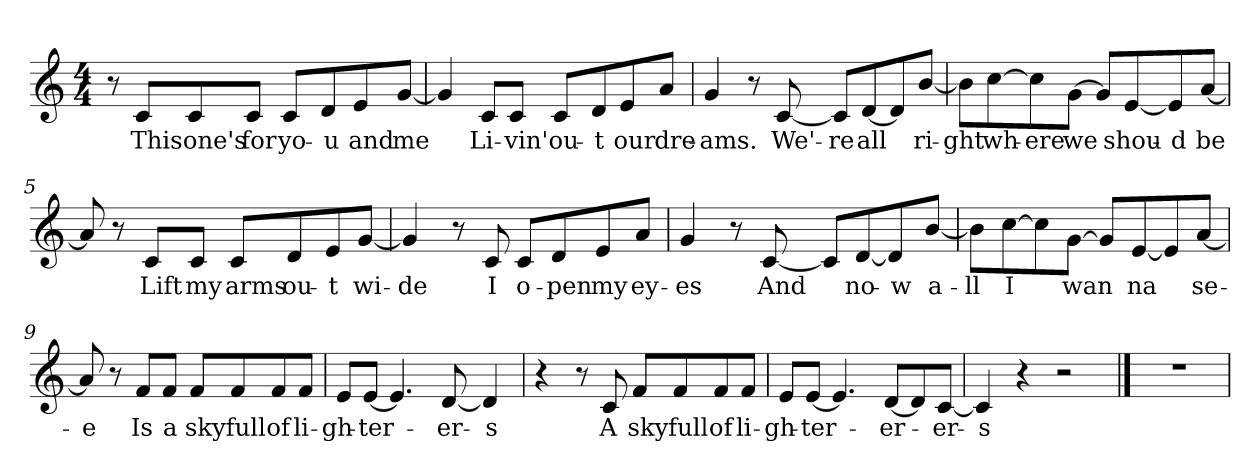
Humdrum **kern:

**kern	**text
*part1	*part1
*staff1	*staff1
*clefG2	*
*M4/4	*
=1	=1
8r	.
8c/L	This
8c/	one's
8c/J	for
8c/L	yo-
8d/	-u
8e/	and
[8g/J	me
=2	=2
4g/]	.
8c/L	Li-
8c/J	-vin'
8c/L	ou-
8d/	-t
8e/	our
8a/J	dre-
=3	=3
4g/	-ams.
8r	.
[8c/	We'-
8c/L]	-re
[8d/	all
8d/]	.
[8b/J	ri-
!!LO:LB:g=z
=4	=4
8b\L]	-ght
[8cc\	wh-
8cc\]	-ere
[8g\J	we
8g/L]	.
[8e/	shou-
8e/]	-d
[8a/J	be
!!LO:LB:g=z
=5	=5
8a/]	.
8r	.
8c/L	Lift
8c/J	my
8c/L	arms
8d/	ou-
8e/	-t
[8g/J	wi-
=6	=6
4g/]	-de
8r	.
8c/	I
8c/L	o-
8d/	-pen
8e/	my
8a/J	ey-
=7	=7
4g/	-es
8r	.
[8c/	And
8c/L]	.
[8d/	no-
8d/]	-w
[8b/J	a-
=8	=8
8b\L]	-ll
[8cc\	I
8cc\]	.
[8g\J	wan
8g/L]	.
[8e/	na
8e/]	.
[8a/J	se-
!!LO:LB:g=z
=9	=9
8a/]	-e
8r	.
8f/L	Is
8f/J	a
8f/L	sky
8f/	full
8f/	of
8f/J	li-
=10	=10
8e/L	-gh-
[8e/J	-ter-
4.e/]	.
[8d/	-er-
4d/]	-s
=11	=11
4r	.
8r	.
8c/	A
8f/L	sky
8f/	full
8f/	of
8f/J	li-
=12	=12
8e/L	-gh-
[8e/J	-ter-
4.e/]	.
[8d/L	-er-
8d/]	.
[8c/J	-er-
!!LO:LB:g=z
=13	=13
4c/]	-s
4r	.
2r	.
==14	==14
1r	.
=	=
*-	*-
